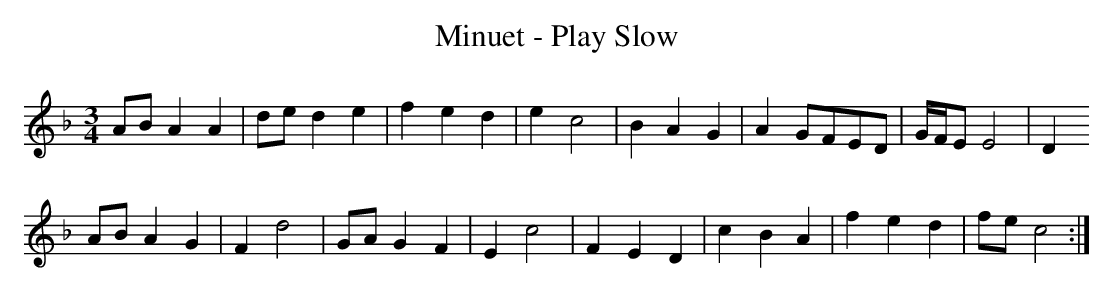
X:1
T:Minuet - Play Slow
M:3/4
L:1/4
K:F
A/2B/2 A A|d/2e/2 d e|f e d|e c2|BAG|A G/2sF/2sE/2sD/2s|G/4sF/4E/2s E2|D
3:|!
A/2B/2 A G|F d2|G/2A/2 G F|E c2|FED| cBA|fed|f/2se/2sc2:|
